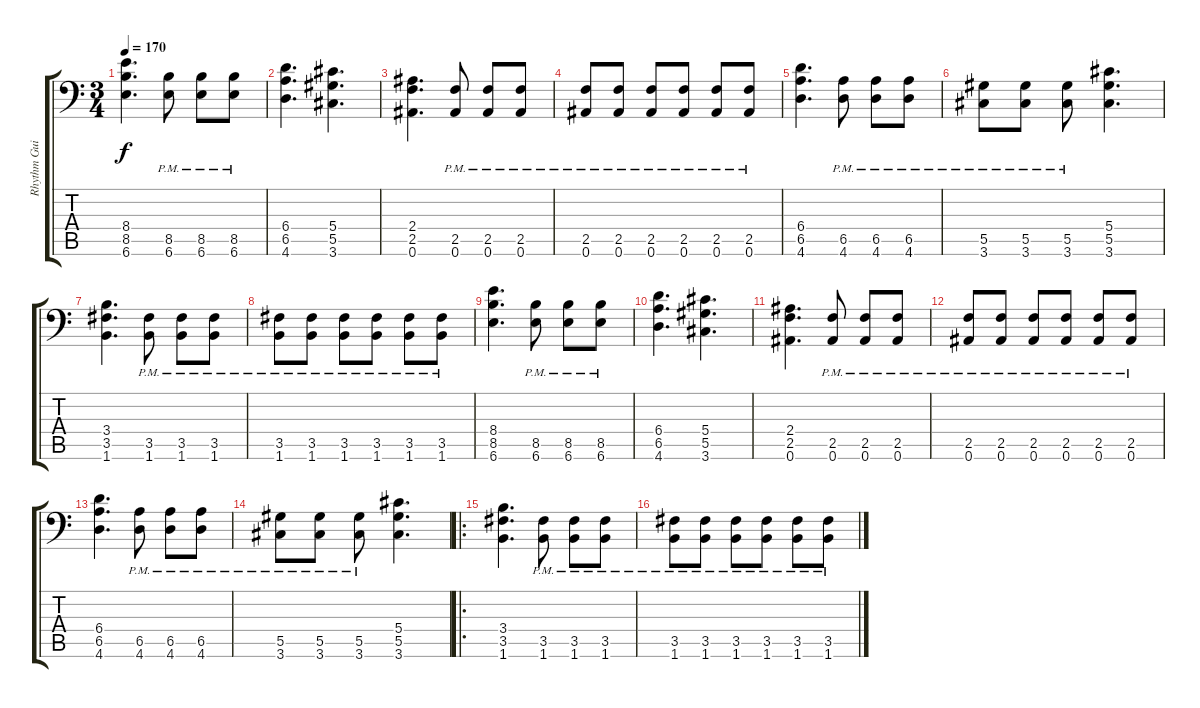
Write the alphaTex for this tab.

\track ("Rhythm Guitar 2" "Rhythm Gui") {instrument distortionguitar}
\staff {score tabs}
\tuning (Bb3 F3 Db3 Ab2 Eb2 Bb1) {hide}
\ts (3 4)
\tempo 170
\clef f4
\ks c
(8.4 8.5 6.6).4{d dy f} (8.5{pm} 6.6{pm}).8 (8.5{pm} 6.6{pm}).8 (8.5{pm} 6.6{pm}).8 |
(6.4 6.5 4.6).4{d} (5.4 5.5 3.6).4{d} |
(2.4 2.5 0.6).4{d} (2.5{pm} 0.6{pm}).8 (2.5{pm} 0.6{pm}).8 (2.5{pm} 0.6{pm}).8 |
(2.5{pm} 0.6{pm}).8 (2.5{pm} 0.6{pm}).8 (2.5{pm} 0.6{pm}).8 (2.5{pm} 0.6{pm}).8 (2.5{pm} 0.6{pm}).8 (2.5{pm} 0.6{pm}).8 |
(6.4 6.5 4.6).4{d} (6.5{pm} 4.6{pm}).8 (6.5{pm} 4.6{pm}).8 (6.5{pm} 4.6{pm}).8 |
(5.5{pm} 3.6{pm}).8 (5.5{pm} 3.6{pm}).8 (5.5{pm} 3.6{pm}).8 (5.4 5.5 3.6).4{d} |
(3.4 3.5 1.6).4{d} (3.5{pm} 1.6{pm}).8 (3.5{pm} 1.6{pm}).8 (3.5{pm} 1.6{pm}).8 |
(3.5{pm} 1.6{pm}).8 (3.5{pm} 1.6{pm}).8 (3.5{pm} 1.6{pm}).8 (3.5{pm} 1.6{pm}).8 (3.5{pm} 1.6{pm}).8 (3.5{pm} 1.6{pm}).8 |
(8.4 8.5 6.6).4{d} (8.5{pm} 6.6{pm}).8 (8.5{pm} 6.6{pm}).8 (8.5{pm} 6.6{pm}).8 |
(6.4 6.5 4.6).4{d} (5.4 5.5 3.6).4{d} |
(2.4 2.5 0.6).4{d} (2.5{pm} 0.6{pm}).8 (2.5{pm} 0.6{pm}).8 (2.5{pm} 0.6{pm}).8 |
(2.5{pm} 0.6{pm}).8 (2.5{pm} 0.6{pm}).8 (2.5{pm} 0.6{pm}).8 (2.5{pm} 0.6{pm}).8 (2.5{pm} 0.6{pm}).8 (2.5{pm} 0.6{pm}).8 |
(6.4 6.5 4.6).4{d} (6.5{pm} 4.6{pm}).8 (6.5{pm} 4.6{pm}).8 (6.5{pm} 4.6{pm}).8 |
(5.5{pm} 3.6{pm}).8 (5.5{pm} 3.6{pm}).8 (5.5{pm} 3.6{pm}).8 (5.4 5.5 3.6).4{d} |
\ro
(3.4 3.5 1.6).4{d} (3.5{pm} 1.6{pm}).8 (3.5{pm} 1.6{pm}).8 (3.5{pm} 1.6{pm}).8 |
(3.5{pm} 1.6{pm}).8 (3.5{pm} 1.6{pm}).8 (3.5{pm} 1.6{pm}).8 (3.5{pm} 1.6{pm}).8 (3.5{pm} 1.6{pm}).8 (3.5{pm} 1.6{pm}).8
